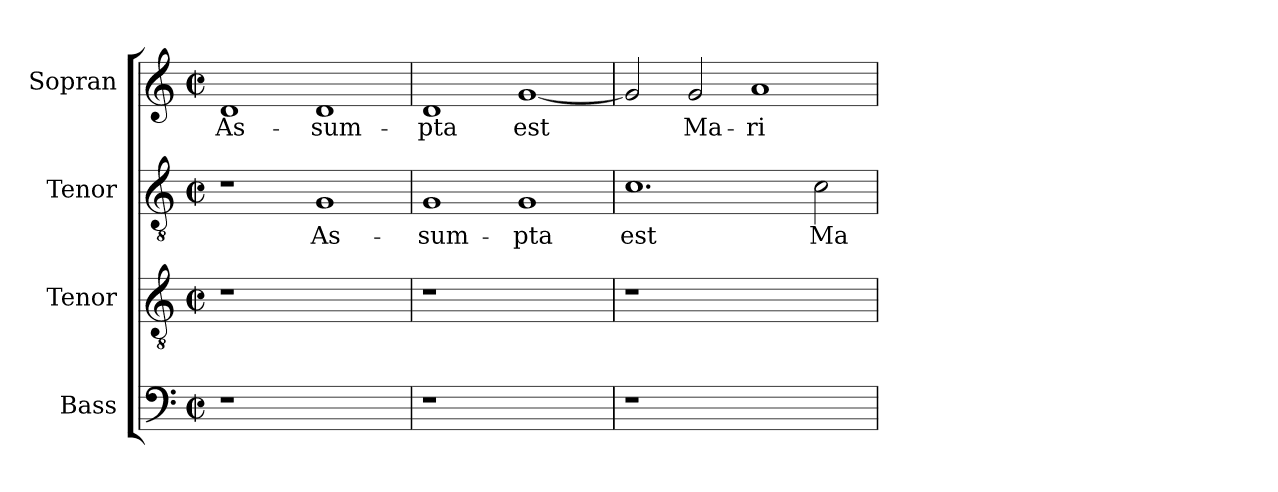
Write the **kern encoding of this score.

**kern	**kern	**kern	**text	**kern	**text
*part4	*part3	*part2	*part2	*part1	*part1
*staff4	*staff3	*staff2	*staff2	*staff1	*staff1
*I"Bass	*I"Tenor	*I"Tenor	*	*I"Sopran	*
*	*I'Tenor	*	*	*	*
!!LO:PB:g=z
*clefF4	*clefGv2	*clefGv2	*	*clefG2	*
*	*ITrd7c12	*ITrd7c12	*	*	*
*k[]	*k[]	*k[]	*	*k[]	*
*M2/2	*M2/2	*M2/2	*	*M2/2	*
*met(c|)	*met(c|)	*met(c|)	*	*met(c|)	*
=1	=1	=1	=1	=1	=1
!LO:N:vis=1	!LO:N:vis=1	!	!	!	!
!	!	!	!	!	!LO:LY:b:color=#000000
1r	1r	1r	.	1di	As-
!	!	!	!LO:LY:b:color=#000000	!	!
!	!	!	!	!	!LO:LY:b:color=#000000
1ryy	1ryy	1GGi	As-	1di	-sum-
=2	=2	=2	=2	=2	=2
!LO:N:vis=1	!LO:N:vis=1	!	!	!	!
!	!	!	!LO:LY:b:color=#000000	!	!
!	!	!	!	!	!LO:LY:b:color=#000000
1r	1r	1GGi	-sum-	1di	-pta
!	!	!	!LO:LY:b:color=#000000	!	!
!	!	!	!	!	!LO:LY:b:color=#000000
1ryy	1ryy	1GGi	-pta	[<1gi	est
=3	=3	=3	=3	=3	=3
!LO:N:vis=1	!LO:N:vis=1	!	!	!	!
!	!	!	!LO:LY:b:color=#000000	!	!
1r	1r	1.Ci	est	2gi/]	.
!	!	!	!	!	!LO:LY:b:color=#000000
.	.	.	.	2gi/	Ma-
!	!	!	!	!	!LO:LY:b:color=#000000
1ryy	1ryy	.	.	1ai	-ri-
!	!	!	!LO:LY:b:color=#000000	!	!
.	.	2Ci\	Ma-	.	.
=	=	=	=	=	=
*-	*-	*-	*-	*-	*-
